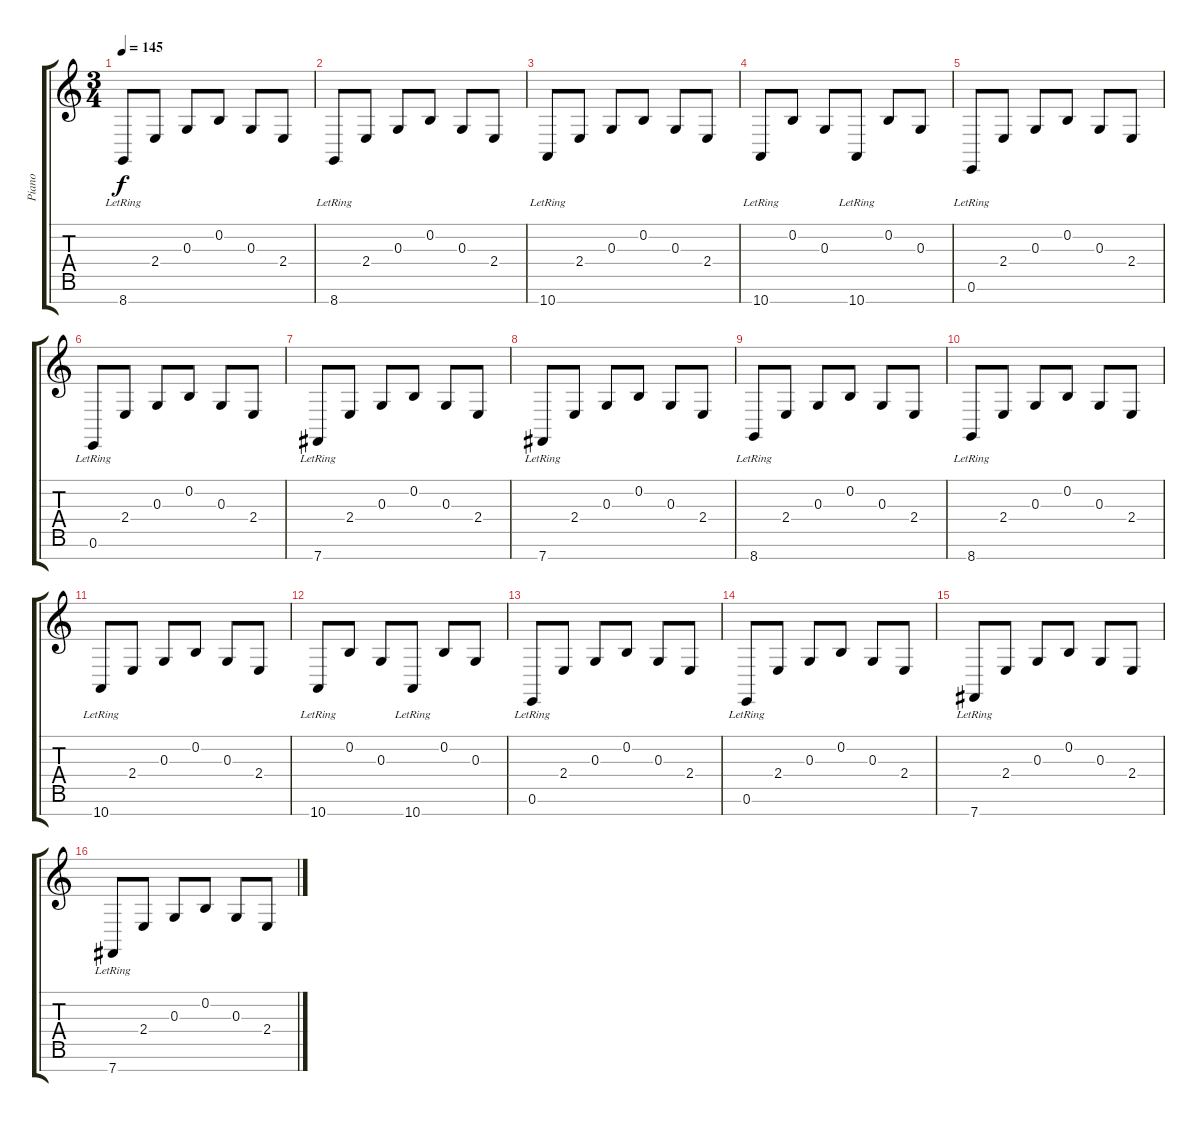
\track ("Piano" "Piano") {instrument brightacousticpiano}
\staff {score tabs}
\tuning (E4 B3 G3 D3 A2 E2 B1) {hide}
\ts (3 4)
\tempo 145
\clef g2
\ks c
8.7{lr}.8{dy f} 2.4.8 0.3.8 0.2.8 0.3.8 2.4.8 |
8.7{lr}.8 2.4.8 0.3.8 0.2.8 0.3.8 2.4.8 |
10.7{lr}.8 2.4.8 0.3.8 0.2.8 0.3.8 2.4.8 |
10.7{lr}.8 0.2.8 0.3.8 10.7{lr}.8 0.2.8 0.3.8 |
0.6{lr}.8 2.4.8 0.3.8 0.2.8 0.3.8 2.4.8 |
0.6{lr}.8 2.4.8 0.3.8 0.2.8 0.3.8 2.4.8 |
7.7{lr}.8 2.4.8 0.3.8 0.2.8 0.3.8 2.4.8 |
7.7{lr}.8 2.4.8 0.3.8 0.2.8 0.3.8 2.4.8 |
8.7{lr}.8 2.4.8 0.3.8 0.2.8 0.3.8 2.4.8 |
8.7{lr}.8 2.4.8 0.3.8 0.2.8 0.3.8 2.4.8 |
10.7{lr}.8 2.4.8 0.3.8 0.2.8 0.3.8 2.4.8 |
10.7{lr}.8 0.2.8 0.3.8 10.7{lr}.8 0.2.8 0.3.8 |
0.6{lr}.8 2.4.8 0.3.8 0.2.8 0.3.8 2.4.8 |
0.6{lr}.8 2.4.8 0.3.8 0.2.8 0.3.8 2.4.8 |
7.7{lr}.8 2.4.8 0.3.8 0.2.8 0.3.8 2.4.8 |
7.7{lr}.8 2.4.8 0.3.8 0.2.8 0.3.8 2.4.8
